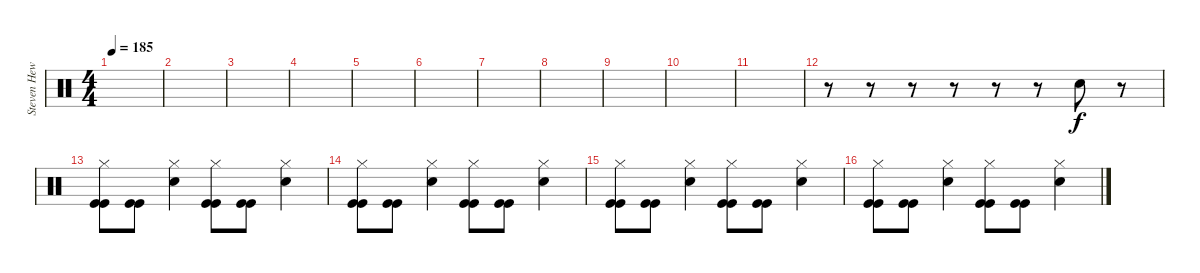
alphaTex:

\track ("Steven Hewitt" "Steven Hew") {instrument percussion}
\staff {score}
\articulation defaults
\ts (4 4)
\tempo 185
\clef neutral
\ks c
|
|
|
|
|
|
|
|
|
|
|
r.8 r.8 r.8 r.8 r.8 r.8 "Electric Snare (hit)".8 r.8 |
("Hi-Hat (closed)" "Kick (hit)" "Kick (hit)").8 ("Kick (hit)" "Kick (hit)").8 ("Hi-Hat (closed)" "Electric Snare (hit)").4 ("Hi-Hat (closed)" "Kick (hit)" "Kick (hit)").8 ("Kick (hit)" "Kick (hit)").8 ("Hi-Hat (closed)" "Electric Snare (hit)").4 |
("Hi-Hat (closed)" "Kick (hit)" "Kick (hit)").8 ("Kick (hit)" "Kick (hit)").8 ("Hi-Hat (closed)" "Electric Snare (hit)").4 ("Hi-Hat (closed)" "Kick (hit)" "Kick (hit)").8 ("Kick (hit)" "Kick (hit)").8 ("Hi-Hat (closed)" "Electric Snare (hit)").4 |
("Hi-Hat (closed)" "Kick (hit)" "Kick (hit)").8 ("Kick (hit)" "Kick (hit)").8 ("Hi-Hat (closed)" "Electric Snare (hit)").4 ("Hi-Hat (closed)" "Kick (hit)" "Kick (hit)").8 ("Kick (hit)" "Kick (hit)").8 ("Hi-Hat (closed)" "Electric Snare (hit)").4 |
("Hi-Hat (closed)" "Kick (hit)" "Kick (hit)").8 ("Kick (hit)" "Kick (hit)").8 ("Hi-Hat (closed)" "Electric Snare (hit)").4 ("Hi-Hat (closed)" "Kick (hit)" "Kick (hit)").8 ("Kick (hit)" "Kick (hit)").8 ("Hi-Hat (closed)" "Electric Snare (hit)").4
